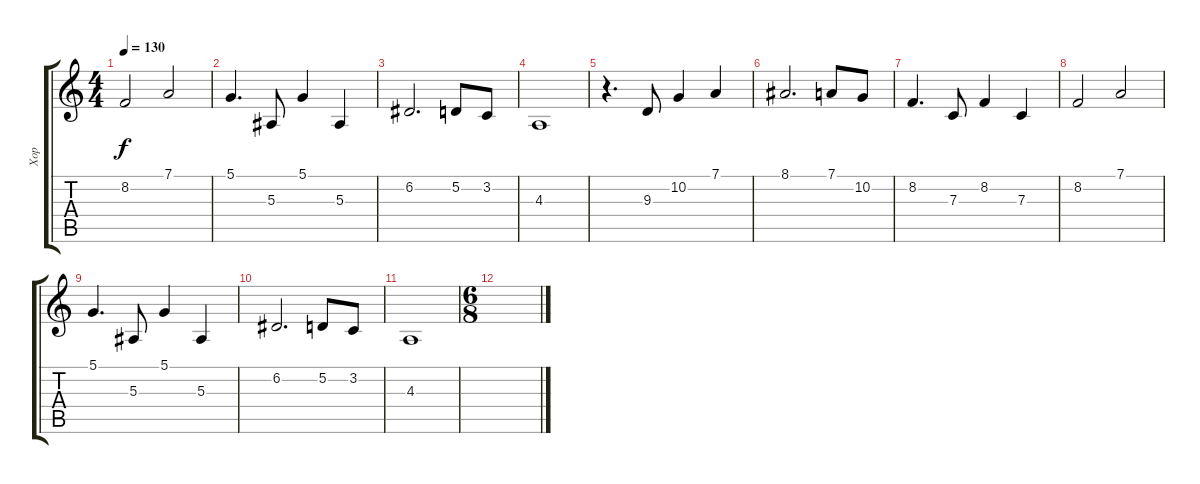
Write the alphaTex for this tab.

\track ("Хор" "Хор") {instrument choiraahs}
\staff {score tabs}
\tuning (D4 A3 F3 C3 G2 D2) {hide}
\ts (4 4)
\tempo 130
\clef g2
\ks c
8.2.2{dy f} 7.1.2 |
5.1.4{d} 5.3.8 5.1.4 5.3.4 |
6.2.2{d} 5.2.8 3.2.8 |
4.3.1 |
r.4{d} 9.3.8 10.2.4 7.1.4 |
8.1.2{d} 7.1.8 10.2.8 |
8.2.4{d} 7.3.8 8.2.4 7.3.4 |
8.2.2 7.1.2 |
5.1.4{d} 5.3.8 5.1.4 5.3.4 |
6.2.2{d} 5.2.8 3.2.8 |
4.3.1 |
\ts (6 8)
